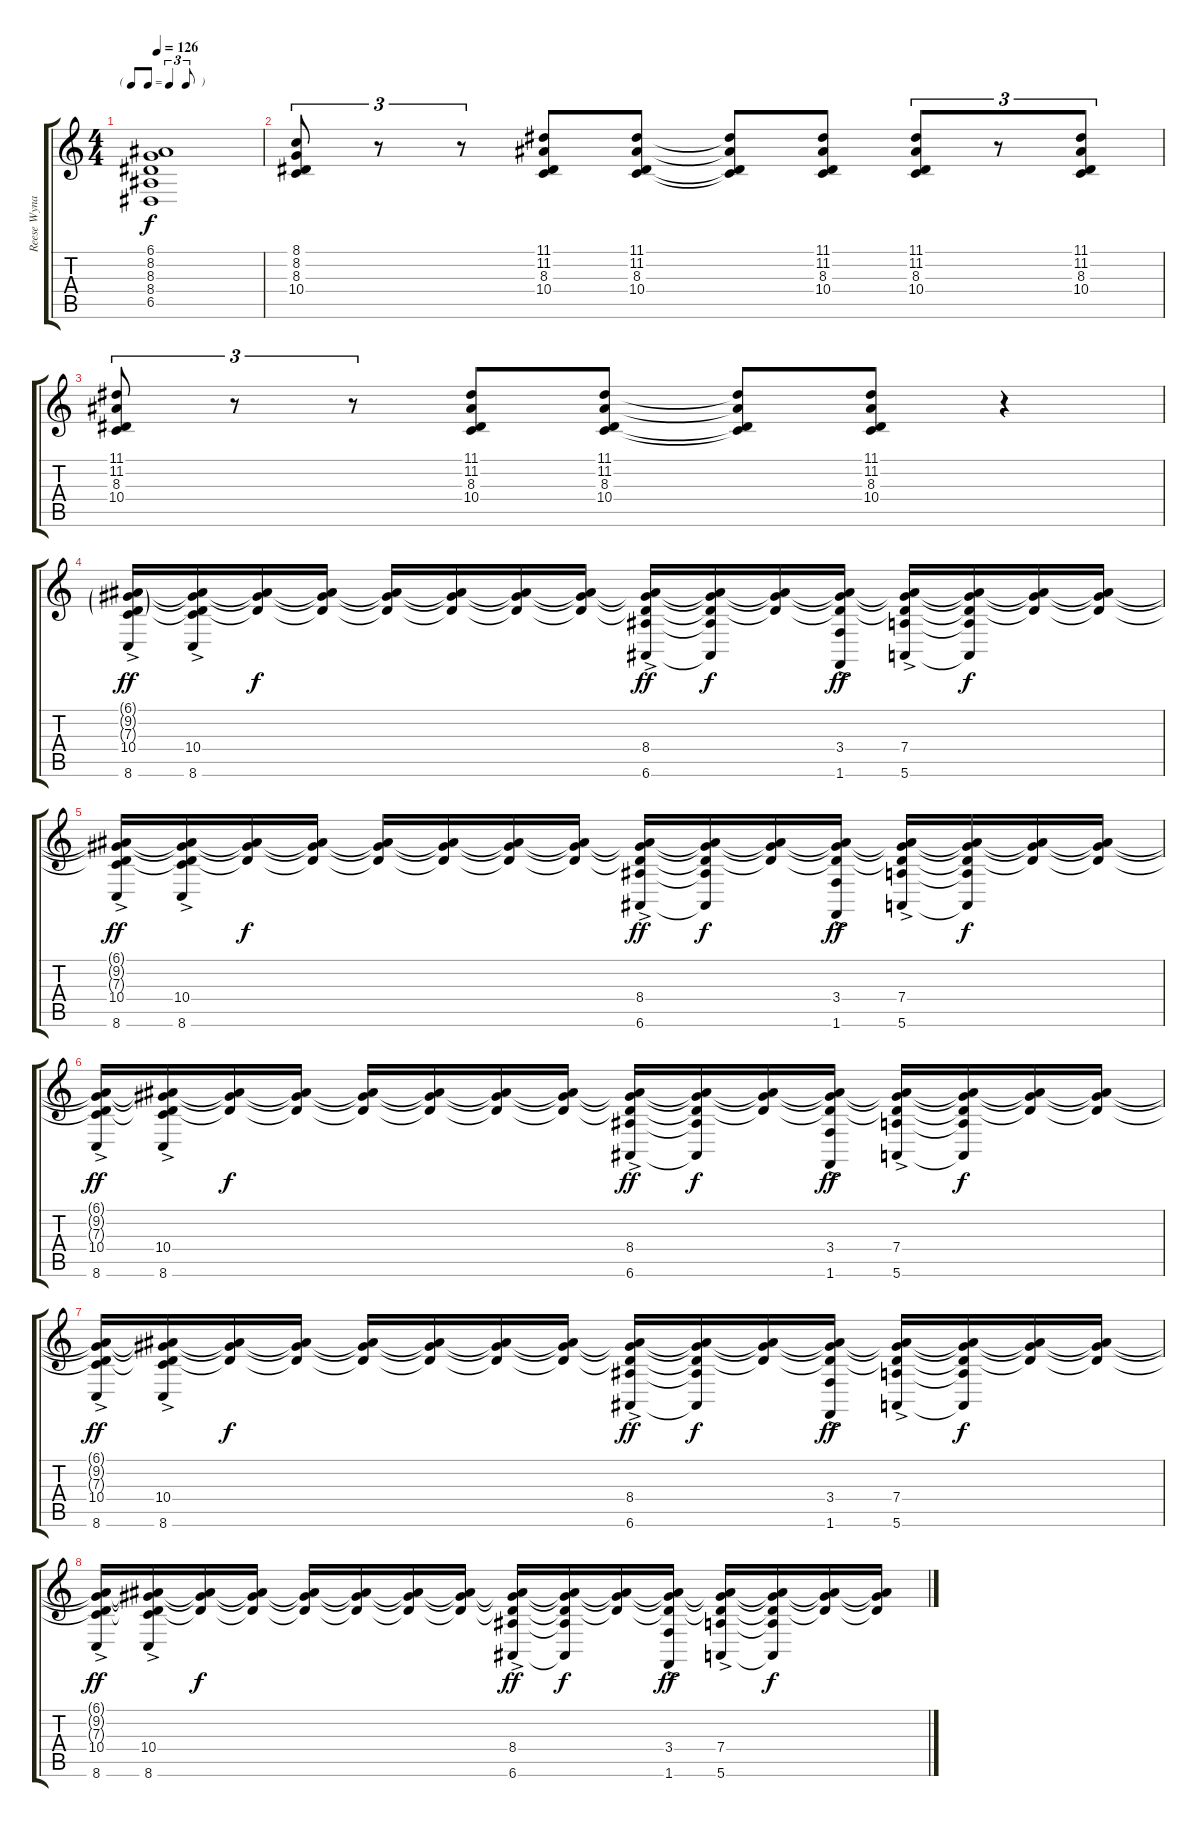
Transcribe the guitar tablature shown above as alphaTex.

\track ("Reese Wynans" "Reese Wyna") {instrument drawbarorgan}
\staff {score tabs}
\tuning (E4 B3 G3 D3 A2 E2) {hide}
\ts (4 4)
\tf triplet8th
\tempo 126
\clef g2
\ks c
(6.1{t} 8.2{t} 8.3{t} 8.4{t} 6.5{t}).1{dy f} |
(8.1 8.2 8.3 10.4).8{tu (3 2) volume 11} r.8{tu (3 2)} r.8{tu (3 2)} (11.1 11.2 8.3 10.4).8 (11.1 11.2 8.3 10.4).8 (11.1{t} 11.2{t} 8.3{t} 10.4{t}).8 (11.1 11.2 8.3 10.4).8 (11.1 11.2 8.3 10.4).8{tu (3 2)} r.8{tu (3 2)} (11.1 11.2 8.3 10.4).8{tu (3 2)} |
(11.1 11.2 8.3 10.4).8{tu (3 2)} r.8{tu (3 2)} r.8{tu (3 2)} (11.1 11.2 8.3 10.4).8 (11.1 11.2 8.3 10.4).8 (11.1{t} 11.2{t} 8.3{t} 10.4{t}).8 (11.1 11.2 8.3 10.4).8 r.4 |
(6.1{g} 9.2{g} 7.3{g} 10.4{ac} 8.6{ac}).16{dy ff} (6.1{t} 9.2{t} 7.3{t} 10.4{ac} 8.6{ac}).16 (6.1{t} 9.2{t} 7.3{t}).16{dy f} (6.1{t} 9.2{t} 7.3{t}).16 (6.1{t} 9.2{t} 7.3{t}).16 (6.1{t} 9.2{t} 7.3{t}).16 (6.1{t} 9.2{t} 7.3{t}).16 (6.1{t} 9.2{t} 7.3{t}).16 (6.1{t} 9.2{t} 7.3{t} 8.4{ac} 6.6{ac}).16{dy ff} (6.1{t} 9.2{t} 7.3{t} 8.4{t} 6.6{t}).16{dy f} (6.1{t} 9.2{t} 7.3{t}).16 (6.1{t} 9.2{t} 7.3{t} 3.4{ac} 1.6{ac}).16{dy ff} (6.1{t} 9.2{t} 7.3{t} 7.4{ac} 5.6{ac}).16 (6.1{t} 9.2{t} 7.3{t} 7.4{t} 5.6{t}).16{dy f} (6.1{t} 9.2{t} 7.3{t}).16 (6.1{t} 9.2{t} 7.3{t}).16 |
(6.1{t} 9.2{t} 7.3{t} 10.4{ac} 8.6{ac}).16{dy ff} (6.1{t} 9.2{t} 7.3{t} 10.4{ac} 8.6{ac}).16 (6.1{t} 9.2{t} 7.3{t}).16{dy f} (6.1{t} 9.2{t} 7.3{t}).16 (6.1{t} 9.2{t} 7.3{t}).16 (6.1{t} 9.2{t} 7.3{t}).16 (6.1{t} 9.2{t} 7.3{t}).16 (6.1{t} 9.2{t} 7.3{t}).16 (6.1{t} 9.2{t} 7.3{t} 8.4{ac} 6.6{ac}).16{dy ff} (6.1{t} 9.2{t} 7.3{t} 8.4{t} 6.6{t}).16{dy f} (6.1{t} 9.2{t} 7.3{t}).16 (6.1{t} 9.2{t} 7.3{t} 3.4{ac} 1.6{ac}).16{dy ff} (6.1{t} 9.2{t} 7.3{t} 7.4{ac} 5.6{ac}).16 (6.1{t} 9.2{t} 7.3{t} 7.4{t} 5.6{t}).16{dy f} (6.1{t} 9.2{t} 7.3{t}).16 (6.1{t} 9.2{t} 7.3{t}).16 |
(6.1{t} 9.2{t} 7.3{t} 10.4{ac} 8.6{ac}).16{dy ff} (6.1{t} 9.2{t} 7.3{t} 10.4{ac} 8.6{ac}).16 (6.1{t} 9.2{t} 7.3{t}).16{dy f} (6.1{t} 9.2{t} 7.3{t}).16 (6.1{t} 9.2{t} 7.3{t}).16 (6.1{t} 9.2{t} 7.3{t}).16 (6.1{t} 9.2{t} 7.3{t}).16 (6.1{t} 9.2{t} 7.3{t}).16 (6.1{t} 9.2{t} 7.3{t} 8.4{ac} 6.6{ac}).16{dy ff} (6.1{t} 9.2{t} 7.3{t} 8.4{t} 6.6{t}).16{dy f} (6.1{t} 9.2{t} 7.3{t}).16 (6.1{t} 9.2{t} 7.3{t} 3.4{ac} 1.6{ac}).16{dy ff} (6.1{t} 9.2{t} 7.3{t} 7.4{ac} 5.6{ac}).16 (6.1{t} 9.2{t} 7.3{t} 7.4{t} 5.6{t}).16{dy f} (6.1{t} 9.2{t} 7.3{t}).16 (6.1{t} 9.2{t} 7.3{t}).16 |
(6.1{t} 9.2{t} 7.3{t} 10.4{ac} 8.6{ac}).16{dy ff} (6.1{t} 9.2{t} 7.3{t} 10.4{ac} 8.6{ac}).16 (6.1{t} 9.2{t} 7.3{t}).16{dy f} (6.1{t} 9.2{t} 7.3{t}).16 (6.1{t} 9.2{t} 7.3{t}).16 (6.1{t} 9.2{t} 7.3{t}).16 (6.1{t} 9.2{t} 7.3{t}).16 (6.1{t} 9.2{t} 7.3{t}).16 (6.1{t} 9.2{t} 7.3{t} 8.4{ac} 6.6{ac}).16{dy ff} (6.1{t} 9.2{t} 7.3{t} 8.4{t} 6.6{t}).16{dy f} (6.1{t} 9.2{t} 7.3{t}).16 (6.1{t} 9.2{t} 7.3{t} 3.4{ac} 1.6{ac}).16{dy ff} (6.1{t} 9.2{t} 7.3{t} 7.4{ac} 5.6{ac}).16 (6.1{t} 9.2{t} 7.3{t} 7.4{t} 5.6{t}).16{dy f} (6.1{t} 9.2{t} 7.3{t}).16 (6.1{t} 9.2{t} 7.3{t}).16 |
(6.1{t} 9.2{t} 7.3{t} 10.4{ac} 8.6{ac}).16{dy ff} (6.1{t} 9.2{t} 7.3{t} 10.4{ac} 8.6{ac}).16 (6.1{t} 9.2{t} 7.3{t}).16{dy f} (6.1{t} 9.2{t} 7.3{t}).16 (6.1{t} 9.2{t} 7.3{t}).16 (6.1{t} 9.2{t} 7.3{t}).16 (6.1{t} 9.2{t} 7.3{t}).16 (6.1{t} 9.2{t} 7.3{t}).16 (6.1{t} 9.2{t} 7.3{t} 8.4{ac} 6.6{ac}).16{dy ff} (6.1{t} 9.2{t} 7.3{t} 8.4{t} 6.6{t}).16{dy f} (6.1{t} 9.2{t} 7.3{t}).16 (6.1{t} 9.2{t} 7.3{t} 3.4{ac} 1.6{ac}).16{dy ff} (6.1{t} 9.2{t} 7.3{t} 7.4{ac} 5.6{ac}).16 (6.1{t} 9.2{t} 7.3{t} 7.4{t} 5.6{t}).16{dy f} (6.1{t} 9.2{t} 7.3{t}).16 (6.1{t} 9.2{t} 7.3{t}).16
